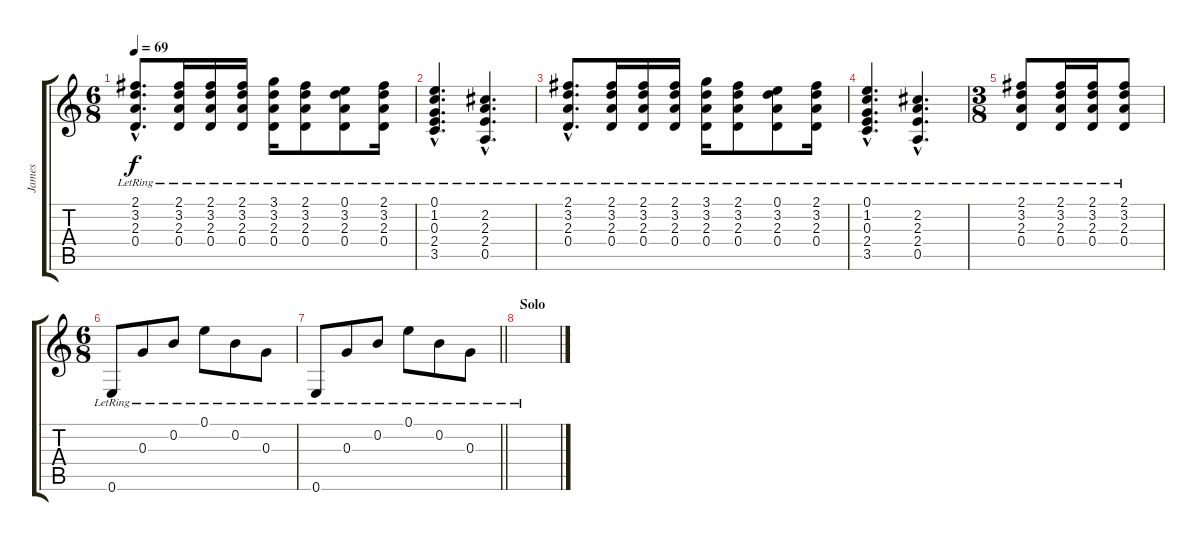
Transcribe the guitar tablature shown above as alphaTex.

\track ("James" "James") {instrument electricguitarclean}
\staff {score tabs}
\tuning (E4 B3 G3 D3 A2 E2) {hide}
\ts (6 8)
\tempo 69
\clef g2
\ks c
(2.1{hac lr} 3.2{hac lr} 2.3{hac lr} 0.4{hac lr}).8{d dy f} (2.1{lr} 3.2{lr} 2.3{lr} 0.4{lr}).16 (2.1{lr} 3.2{lr} 2.3{lr} 0.4{lr}).16 (2.1{lr} 3.2{lr} 2.3{lr} 0.4{lr}).16 (3.1{lr} 3.2{lr} 2.3{lr} 0.4{lr}).16 (2.1{lr} 3.2{lr} 2.3{lr} 0.4{lr}).8 (0.1{lr} 3.2{lr} 2.3{lr} 0.4{lr}).8 (2.1{lr} 3.2{lr} 2.3{lr} 0.4{lr}).16 |
(0.1{hac lr} 1.2{hac lr} 0.3{hac lr} 2.4{hac lr} 3.5{hac lr}).4{d} (2.2{hac lr} 2.3{hac lr} 2.4{hac lr} 0.5{hac lr}).4{d} |
(2.1{hac lr} 3.2{hac lr} 2.3{hac lr} 0.4{hac lr}).8{d} (2.1{lr} 3.2{lr} 2.3{lr} 0.4{lr}).16 (2.1{lr} 3.2{lr} 2.3{lr} 0.4{lr}).16 (2.1{lr} 3.2{lr} 2.3{lr} 0.4{lr}).16 (3.1{lr} 3.2{lr} 2.3{lr} 0.4{lr}).16 (2.1{lr} 3.2{lr} 2.3{lr} 0.4{lr}).8 (0.1{lr} 3.2{lr} 2.3{lr} 0.4{lr}).8 (2.1{lr} 3.2{lr} 2.3{lr} 0.4{lr}).16 |
(0.1{hac lr} 1.2{hac lr} 0.3{hac lr} 2.4{hac lr} 3.5{hac lr}).4{d} (2.2{hac lr} 2.3{hac lr} 2.4{hac lr} 0.5{hac lr}).4{d} |
\ts (3 8)
(2.1{lr} 3.2{lr} 2.3{lr} 0.4{lr}).8 (2.1{lr} 3.2{lr} 2.3{lr} 0.4{lr}).16 (2.1{lr} 3.2{lr} 2.3{lr} 0.4{lr}).16 (2.1{lr} 3.2{lr} 2.3{lr} 0.4{lr}).8 |
\ts (6 8)
0.6{lr}.8 0.3{lr}.8 0.2{lr}.8 0.1{lr}.8 0.2{lr}.8 0.3{lr}.8 |
\barLineRight lightlight
0.6{lr}.8 0.3{lr}.8 0.2{lr}.8 0.1{lr}.8 0.2{lr}.8 0.3{lr}.8 |
\section ("" "Solo")
